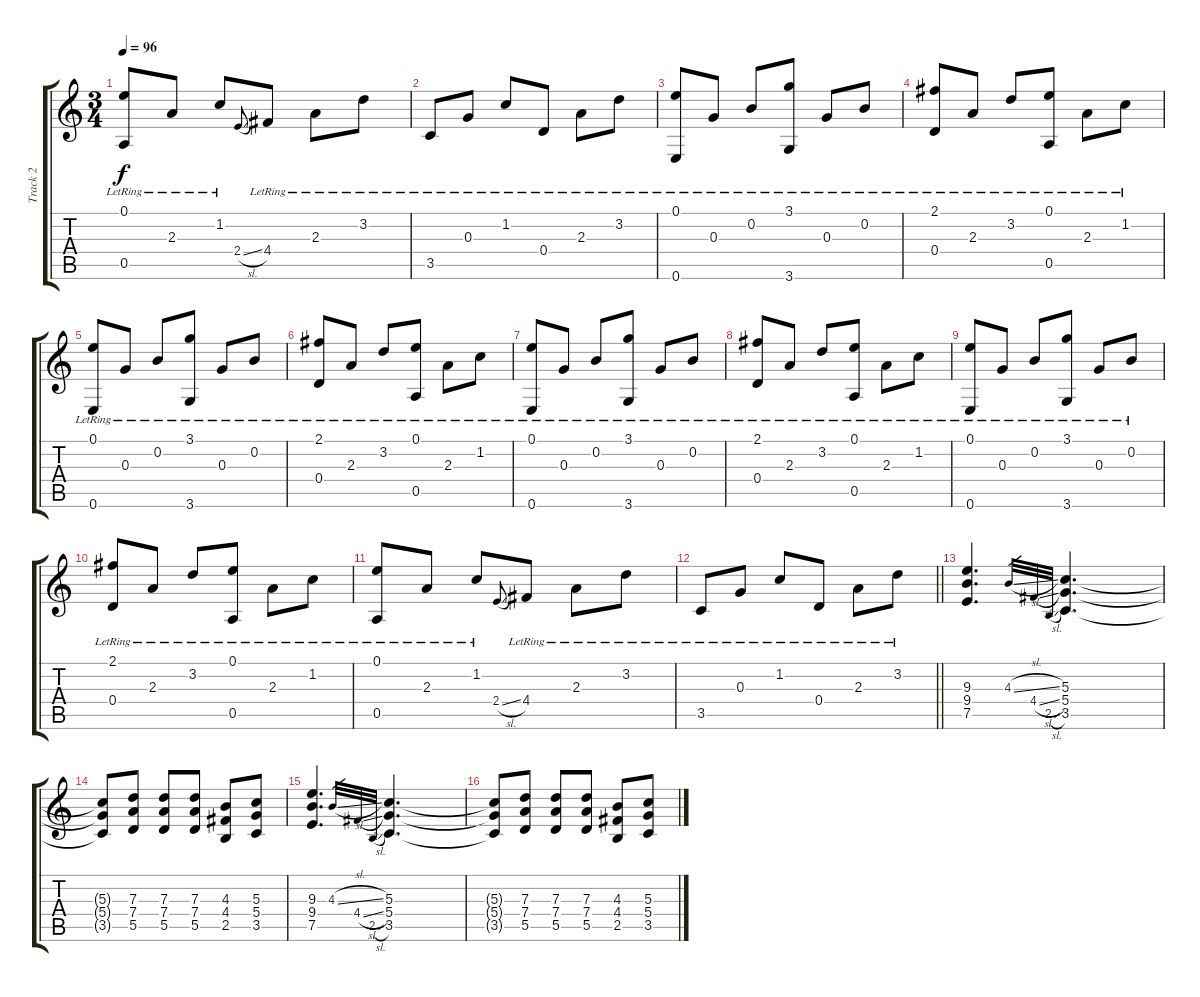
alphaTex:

\track ("Track 2" "Track 2") {instrument electricguitarclean}
\staff {score tabs}
\tuning (E4 B3 G3 D3 A2 E2) {hide}
\ts (3 4)
\tempo 96
\clef g2
\ks c
(0.1{lr} 0.5{lr}).8{dy f} 2.3{lr}.8 1.2{lr}.8 2.4{sl}.8{gr onbeat} 4.4{lr}.8 2.3{lr}.8 3.2{lr}.8 |
3.5{lr}.8 0.3{lr}.8 1.2{lr}.8 0.4{lr}.8 2.3{lr}.8 3.2{lr}.8 |
(0.1{lr} 0.6{lr}).8 0.3{lr}.8 0.2{lr}.8 (3.1{lr} 3.6{lr}).8 0.3{lr}.8 0.2{lr}.8 |
(2.1{lr} 0.4{lr}).8 2.3{lr}.8 3.2{lr}.8 (0.1{lr} 0.5{lr}).8 2.3{lr}.8 1.2{lr}.8 |
(0.1{lr} 0.6{lr}).8 0.3{lr}.8 0.2{lr}.8 (3.1{lr} 3.6{lr}).8 0.3{lr}.8 0.2{lr}.8 |
(2.1{lr} 0.4{lr}).8 2.3{lr}.8 3.2{lr}.8 (0.1{lr} 0.5{lr}).8 2.3{lr}.8 1.2{lr}.8 |
(0.1{lr} 0.6{lr}).8 0.3{lr}.8 0.2{lr}.8 (3.1{lr} 3.6{lr}).8 0.3{lr}.8 0.2{lr}.8 |
(2.1{lr} 0.4{lr}).8 2.3{lr}.8 3.2{lr}.8 (0.1{lr} 0.5{lr}).8 2.3{lr}.8 1.2{lr}.8 |
(0.1{lr} 0.6{lr}).8 0.3{lr}.8 0.2{lr}.8 (3.1{lr} 3.6{lr}).8 0.3{lr}.8 0.2{lr}.8 |
(2.1{lr} 0.4{lr}).8 2.3{lr}.8 3.2{lr}.8 (0.1{lr} 0.5{lr}).8 2.3{lr}.8 1.2{lr}.8 |
(0.1{lr} 0.5{lr}).8 2.3{lr}.8 1.2{lr}.8 2.4{sl}.8{gr onbeat} 4.4{lr}.8 2.3{lr}.8 3.2{lr}.8 |
\barLineRight lightlight
3.5{lr}.8 0.3{lr}.8 1.2{lr}.8 0.4{lr}.8 2.3{lr}.8 3.2{lr}.8 |
(9.3 9.4 7.5).4{d instrument distortionguitar} 4.3{sl}.32{gr} 4.4{sl}.32{gr} 2.5{sl}.32{gr} (5.3 5.4 3.5).4{d} |
(5.3{t} 5.4{t} 3.5{t}).8 (7.3 7.4 5.5).8 (7.3 7.4 5.5).8 (7.3 7.4 5.5).8 (4.3 4.4 2.5).8 (5.3 5.4 3.5).8 |
(9.3 9.4 7.5).4{d} 4.3{sl}.32{gr} 4.4{sl}.32{gr} 2.5{sl}.32{gr} (5.3 5.4 3.5).4{d} |
(5.3{t} 5.4{t} 3.5{t}).8 (7.3 7.4 5.5).8 (7.3 7.4 5.5).8 (7.3 7.4 5.5).8 (4.3 4.4 2.5).8 (5.3 5.4 3.5).8
